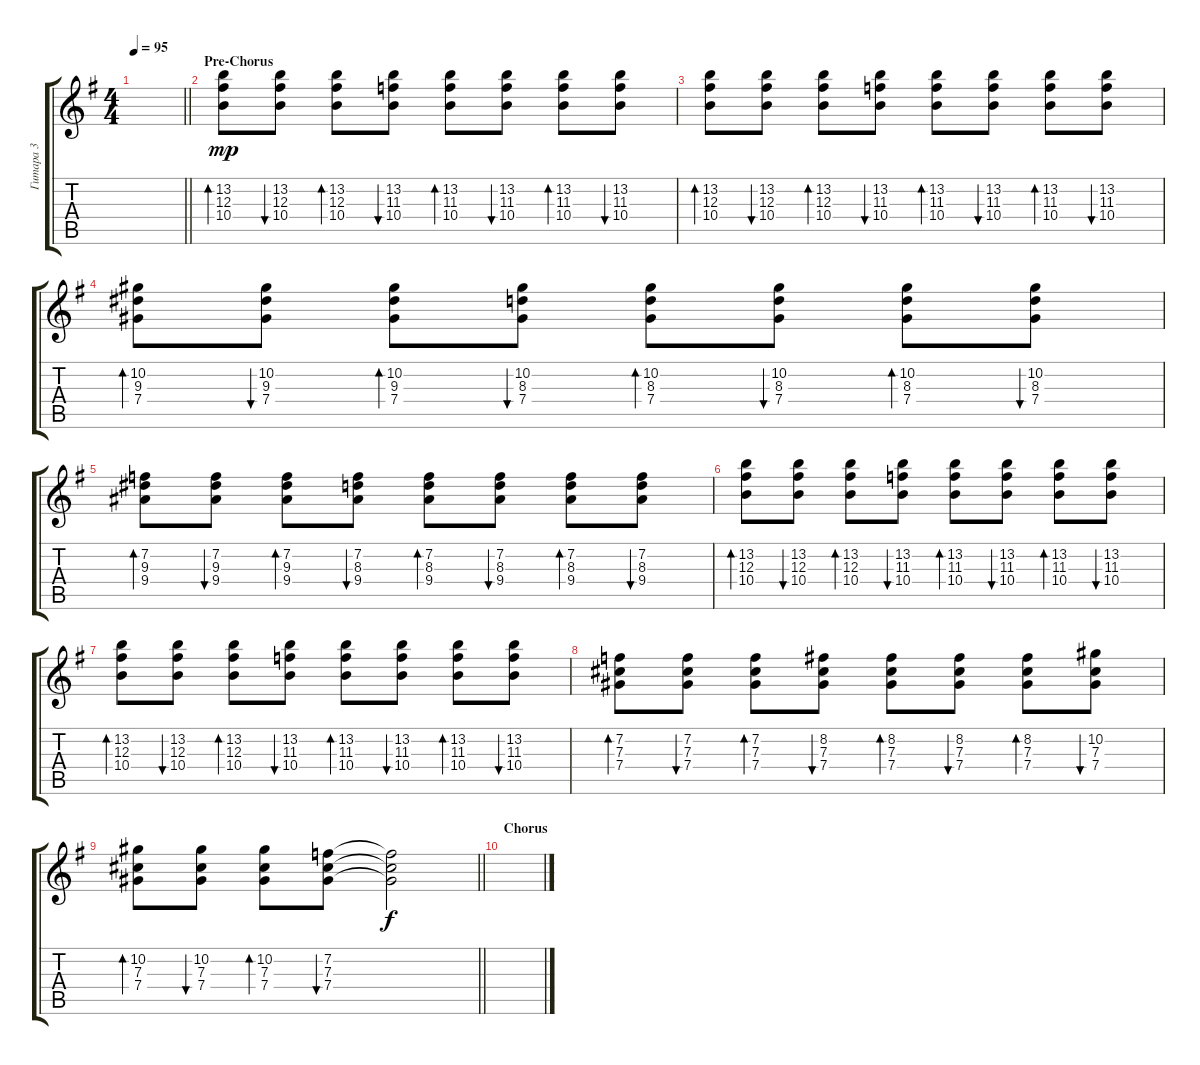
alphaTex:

\track ("Гитара 3" "Гитара 3") {instrument distortionguitar}
\staff {score tabs}
\tuning (Eb4 Bb3 Gb3 Db3 Ab2 Eb2) {hide}
\ts (4 4)
\tempo 95
\clef g2
\barLineRight lightlight
\ks eminor
|
\section ("" "Pre-Chorus")
(13.2 12.3 10.4).8{bd 30 dy mp} (13.2 12.3 10.4).8{bu 30} (13.2 12.3 10.4).8{bd 30} (13.2 11.3 10.4).8{bu 30} (13.2 11.3 10.4).8{bd 30} (13.2 11.3 10.4).8{bu 30} (13.2 11.3 10.4).8{bd 30} (13.2 11.3 10.4).8{bu 30} |
(13.2 12.3 10.4).8{bd 30} (13.2 12.3 10.4).8{bu 30} (13.2 12.3 10.4).8{bd 30} (13.2 11.3 10.4).8{bu 30} (13.2 11.3 10.4).8{bd 30} (13.2 11.3 10.4).8{bu 30} (13.2 11.3 10.4).8{bd 30} (13.2 11.3 10.4).8{bu 30} |
(10.2 9.3 7.4).8{bd 30} (10.2 9.3 7.4).8{bu 30} (10.2 9.3 7.4).8{bd 30} (10.2 8.3 7.4).8{bu 30} (10.2 8.3 7.4).8{bd 30} (10.2 8.3 7.4).8{bu 30} (10.2 8.3 7.4).8{bd 30} (10.2 8.3 7.4).8{bu 30} |
(7.2 9.3 9.4).8{bd 30} (7.2 9.3 9.4).8{bu 30} (7.2 9.3 9.4).8{bd 30} (7.2 8.3 9.4).8{bu 30} (7.2 8.3 9.4).8{bd 30} (7.2 8.3 9.4).8{bu 30} (7.2 8.3 9.4).8{bd 30} (7.2 8.3 9.4).8{bu 30} |
(13.2 12.3 10.4).8{bd 30} (13.2 12.3 10.4).8{bu 30} (13.2 12.3 10.4).8{bd 30} (13.2 11.3 10.4).8{bu 30} (13.2 11.3 10.4).8{bd 30} (13.2 11.3 10.4).8{bu 30} (13.2 11.3 10.4).8{bd 30} (13.2 11.3 10.4).8{bu 30} |
(13.2 12.3 10.4).8{bd 30} (13.2 12.3 10.4).8{bu 30} (13.2 12.3 10.4).8{bd 30} (13.2 11.3 10.4).8{bu 30} (13.2 11.3 10.4).8{bd 30} (13.2 11.3 10.4).8{bu 30} (13.2 11.3 10.4).8{bd 30} (13.2 11.3 10.4).8{bu 30} |
(7.2 7.3 7.4).8{bd 30} (7.2 7.3 7.4).8{bu 30} (7.2 7.3 7.4).8{bd 30} (8.2 7.3 7.4).8{bu 30} (8.2 7.3 7.4).8{bd 30} (8.2 7.3 7.4).8{bu 30} (8.2 7.3 7.4).8{bd 30} (10.2 7.3 7.4).8{bu 30} |
\barLineRight lightlight
(10.2 7.3 7.4).8{bd 30} (10.2 7.3 7.4).8{bu 30} (10.2 7.3 7.4).8{bd 30} (7.2 7.3 7.4).8{bu 30} (7.2{t} 7.3{t} 7.4{t}).2{dy f} |
\section ("" "Chorus")
